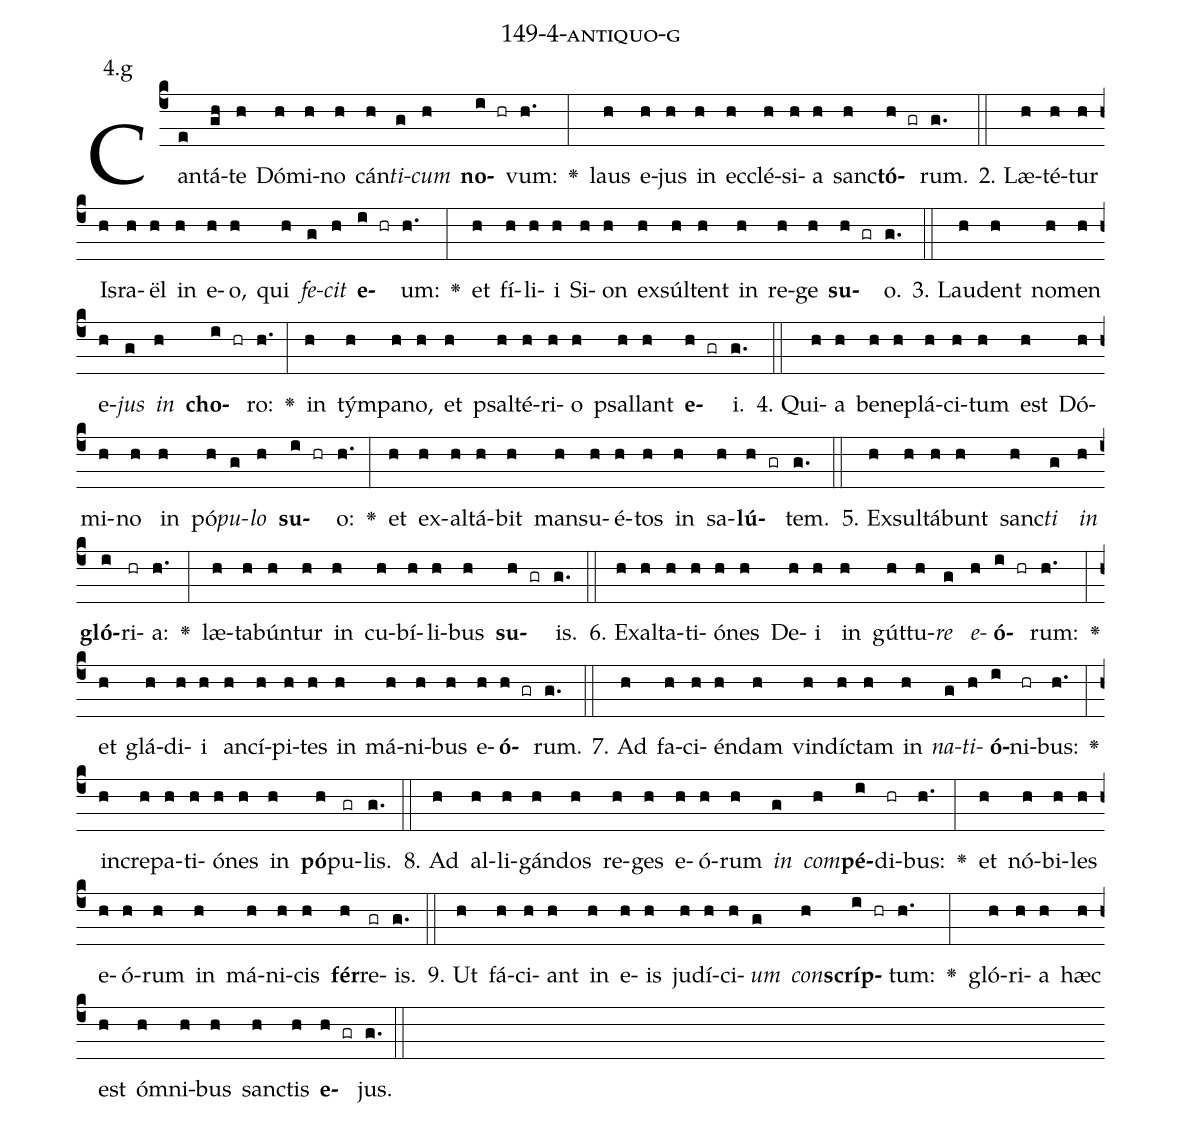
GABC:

name: 149-4-antiquo-g;
annotation: 4.g;
%%
(c4)Can(e)tá(gh)te(h) Dó(h)mi(h)no(h) cán(h)<i>ti</i>(g)<i>cum</i>(h) <b>no</b>(i hr)vum:(h.) <v>\greheightstar</v>(:) laus(h) e(h)jus(h) in(h) ec(h)clé(h)si(h)a(h) sanc(h)<b>tó</b>(h gr)rum.(g.) (::)
2. Læ(h)té(h)tur(h) Is(h)ra(h)ël(h) in(h) e(h)o,(h) qui(h) <i>fe</i>(g)<i>cit</i>(h) <b>e</b>(i hr)um:(h.) <v>\greheightstar</v>(:) et(h) fí(h)li(h)i(h) Si(h)on(h) ex(h)súl(h)tent(h) in(h) re(h)ge(h) <b>su</b>(h gr)o.(g.) (::)
3. Lau(h)dent(h) no(h)men(h) e(h)<i>jus</i>(g) <i>in</i>(h) <b>cho</b>(i hr)ro:(h.) <v>\greheightstar</v>(:) in(h) tým(h)pa(h)no,(h) et(h) psal(h)té(h)ri(h)o(h) psal(h)lant(h) <b>e</b>(h gr)i.(g.) (::)
4. Qui(h)a(h) be(h)ne(h)plá(h)ci(h)tum(h) est(h) Dó(h)mi(h)no(h) in(h) pó(h)<i>pu</i>(g)<i>lo</i>(h) <b>su</b>(i hr)o:(h.) <v>\greheightstar</v>(:) et(h) ex(h)al(h)tá(h)bit(h) man(h)su(h)é(h)tos(h) in(h) sa(h)<b>lú</b>(h gr)tem.(g.) (::)
5. Ex(h)sul(h)tá(h)bunt(h) sanc(h)<i>ti</i>(g) <i>in</i>(h) <b>gló</b>(i)ri(hr)a:(h.) <v>\greheightstar</v>(:) læ(h)ta(h)bún(h)tur(h) in(h) cu(h)bí(h)li(h)bus(h) <b>su</b>(h gr)is.(g.) (::)
6. Ex(h)al(h)ta(h)ti(h)ó(h)nes(h) De(h)i(h) in(h) gút(h)tu(h)<i>re</i>(g) <i>e</i>(h)<b>ó</b>(i hr)rum:(h.) <v>\greheightstar</v>(:) et(h) glá(h)di(h)i(h) an(h)cí(h)pi(h)tes(h) in(h) má(h)ni(h)bus(h) e(h)<b>ó</b>(h gr)rum.(g.) (::)
7. Ad(h) fa(h)ci(h)én(h)dam(h) vin(h)díc(h)tam(h) in(h) <i>na</i>(g)<i>ti</i>(h)<b>ó</b>(i)ni(hr)bus:(h.) <v>\greheightstar</v>(:) in(h)cre(h)pa(h)ti(h)ó(h)nes(h) in(h) <b>pó</b>(h)pu(gr)lis.(g.) (::)
8. Ad(h) al(h)li(h)gán(h)dos(h) re(h)ges(h) e(h)ó(h)rum(h) <i>in</i>(g) <i>com</i>(h)<b>pé</b>(i)di(hr)bus:(h.) <v>\greheightstar</v>(:) et(h) nó(h)bi(h)les(h) e(h)ó(h)rum(h) in(h) má(h)ni(h)cis(h) <b>fér</b>(h)re(gr)is.(g.) (::)
9. Ut(h) fá(h)ci(h)ant(h) in(h) e(h)is(h) ju(h)dí(h)ci(h)<i>um</i>(g) <i>con</i>(h)<b>scríp</b>(i hr)tum:(h.) <v>\greheightstar</v>(:) gló(h)ri(h)a(h) hæc(h) est(h) óm(h)ni(h)bus(h) sanc(h)tis(h) <b>e</b>(h gr)jus.(g.) (::)
